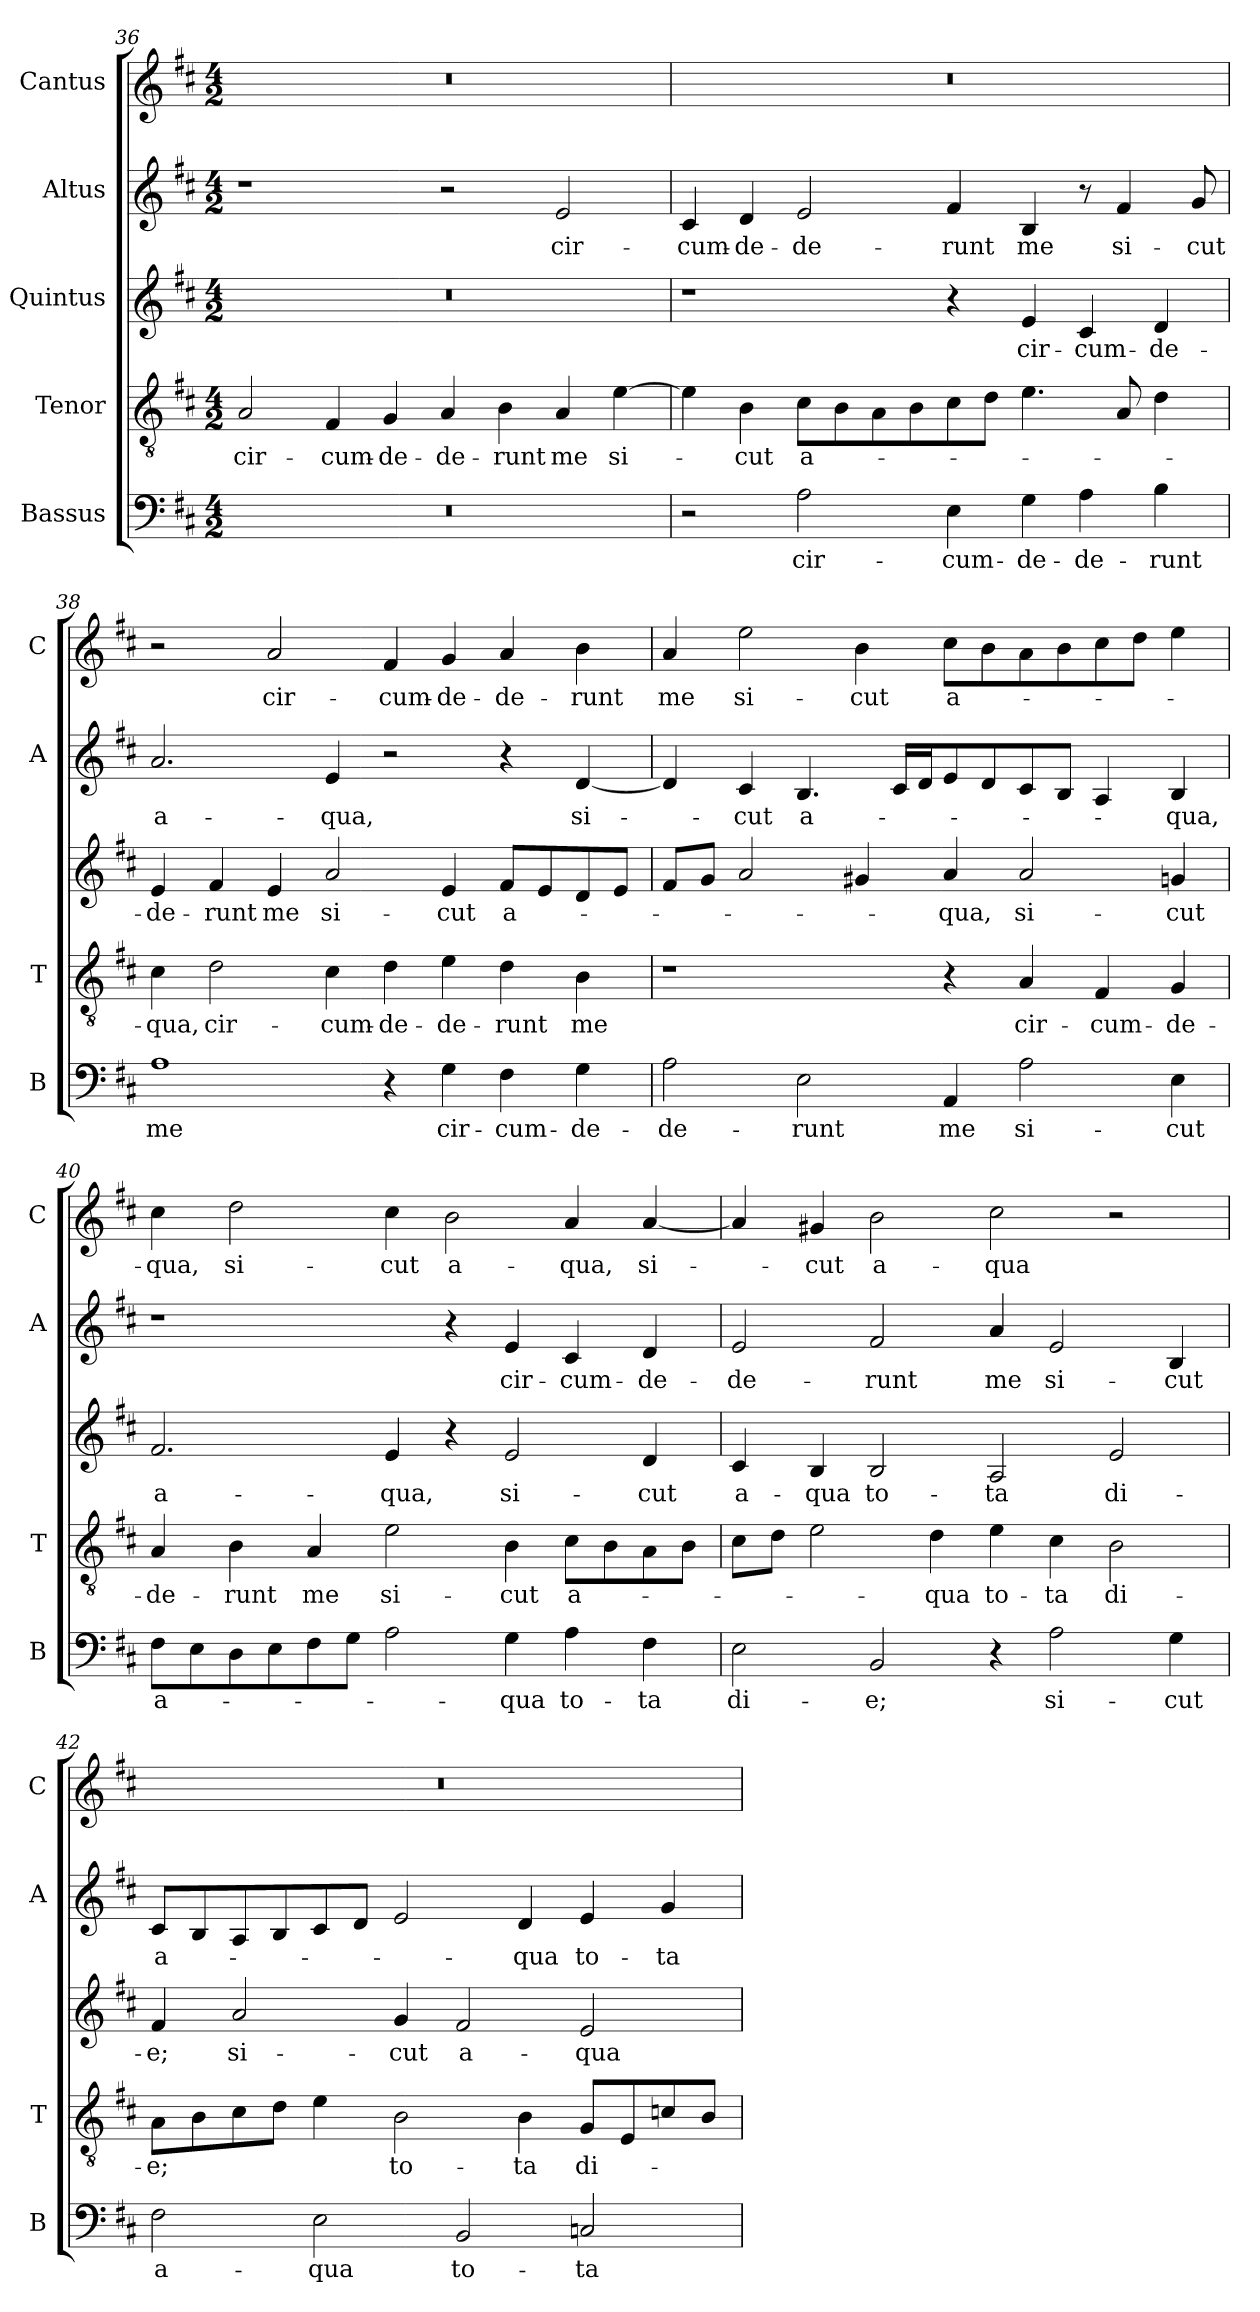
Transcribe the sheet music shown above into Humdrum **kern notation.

**kern	**text	**kern	**text	**kern	**text	**kern	**text	**kern	**text
*part5	*part5	*part4	*part4	*part3	*part3	*part2	*part2	*part1	*part1
*staff5	*staff5	*staff4	*staff4	*staff3	*staff3	*staff2	*staff2	*staff1	*staff1
*I"Bassus	*	*I"Tenor	*	*I"Quintus	*	*I"Altus	*	*I"Cantus	*
*I'B	*	*I'T	*	*	*	*I'A	*	*I'C	*
!!LO:PB:g=z
*clefF4	*	*clefGv2	*	*clefG2	*	*clefG2	*	*clefG2	*
*k[f#c#]	*	*k[f#c#]	*	*k[f#c#]	*	*k[f#c#]	*	*k[f#c#]	*
*D:	*	*D:	*	*D:	*	*D:	*	*D:	*
*M4/2	*	*M4/2	*	*M4/2	*	*M4/2	*	*M4/2	*
=36	=36	=36	=36	=36	=36	=36	=36	=36	=36
!	!	!	!LO:LY:b	!	!	!	!	!	!
0r	.	2A/	cir-	0r	.	1r	.	0r	.
!	!	!	!LO:LY:b	!	!	!	!	!	!
.	.	4F#/	-cum-	.	.	.	.	.	.
!	!	!	!LO:LY:b	!	!	!	!	!	!
.	.	4G/	-de-	.	.	.	.	.	.
!	!	!	!LO:LY:b	!	!	!	!	!	!
.	.	4A/	-de-	.	.	2r	.	.	.
!	!	!	!LO:LY:b	!	!	!	!	!	!
.	.	4B\	-runt	.	.	.	.	.	.
!	!	!	!LO:LY:b	!	!	!	!LO:LY:b	!	!
.	.	4A/	me	.	.	2e/	cir-	.	.
!	!	!	!LO:LY:b	!	!	!	!	!	!
.	.	[4e\	si-	.	.	.	.	.	.
=37	=37	=37	=37	=37	=37	=37	=37	=37	=37
!	!	!	!	!	!	!	!LO:LY:b	!	!
2r	.	4e\]	.	1r	.	4c#/	-cum-	0r	.
!	!	!	!LO:LY:b	!	!	!	!LO:LY:b	!	!
.	.	4B\	-cut	.	.	4d/	-de-	.	.
!	!LO:LY:b	!	!LO:LY:b	!	!	!	!LO:LY:b	!	!
2A\	cir-	8c#\L	a-	.	.	2e/	-de-	.	.
.	.	8B\	.	.	.	.	.	.	.
.	.	8A\	.	.	.	.	.	.	.
.	.	8B\	.	.	.	.	.	.	.
!	!LO:LY:b	!	!	!	!	!	!LO:LY:b	!	!
4E\	-cum-	8c#\	.	4r	.	4f#/	-runt	.	.
.	.	8d\J	.	.	.	.	.	.	.
!	!LO:LY:b	!	!	!	!LO:LY:b	!	!LO:LY:b	!	!
4G\	-de-	4.e\	.	4e/	cir-	4B/	me	.	.
!	!LO:LY:b	!	!	!	!LO:LY:b	!	!	!	!
4A\	-de-	.	.	4c#/	-cum-	8r	.	.	.
!	!	!	!	!	!	!	!LO:LY:b	!	!
.	.	8A/	.	.	.	4f#/	si-	.	.
!	!LO:LY:b	!	!	!	!LO:LY:b	!	!	!	!
4B\	-runt	4d\	.	4d/	-de-	.	.	.	.
!	!	!	!	!	!	!	!LO:LY:b	!	!
.	.	.	.	.	.	8g/	-cut	.	.
=38	=38	=38	=38	=38	=38	=38	=38	=38	=38
!	!LO:LY:b	!	!LO:LY:b	!	!LO:LY:b	!	!LO:LY:b	!	!
1A	me	4c#\	-qua,	4e/	-de-	2.a/	a-	2r	.
!	!	!	!LO:LY:b	!	!LO:LY:b	!	!	!	!
.	.	2d\	cir-	4f#/	-runt	.	.	.	.
!	!	!	!	!	!LO:LY:b	!	!	!	!LO:LY:b
.	.	.	.	4e/	me	.	.	2a/	cir-
!	!	!	!LO:LY:b	!	!LO:LY:b	!	!LO:LY:b	!	!
.	.	4c#\	-cum-	2a/	si-	4e/	-qua,	.	.
!	!	!	!LO:LY:b	!	!	!	!	!	!LO:LY:b
4r	.	4d\	-de-	.	.	2r	.	4f#/	-cum-
!	!LO:LY:b	!	!LO:LY:b	!	!LO:LY:b	!	!	!	!LO:LY:b
4G\	cir-	4e\	-de-	4e/	-cut	.	.	4g/	-de-
!	!LO:LY:b	!	!LO:LY:b	!	!LO:LY:b	!	!	!	!LO:LY:b
4F#\	-cum-	4d\	-runt	8f#/L	a-	4r	.	4a/	-de-
.	.	.	.	8e/	.	.	.	.	.
!	!LO:LY:b	!	!LO:LY:b	!	!	!	!LO:LY:b	!	!LO:LY:b
4G\	-de-	4B\	me	8d/	.	[4d/	si-	4b\	-runt
.	.	.	.	8e/J	.	.	.	.	.
!!LO:LB:g=z
=39	=39	=39	=39	=39	=39	=39	=39	=39	=39
!	!LO:LY:b	!	!	!	!	!	!	!	!LO:LY:b
2A\	-de-	1r	.	8f#/L	.	4d/]	.	4a/	me
.	.	.	.	8g/J	.	.	.	.	.
!	!	!	!	!	!	!	!LO:LY:b	!	!LO:LY:b
.	.	.	.	2a/	.	4c#/	-cut	2ee\	si-
!	!LO:LY:b	!	!	!	!	!	!LO:LY:b	!	!
2E\	-runt	.	.	.	.	4.B/	a-	.	.
!	!	!	!	!	!	!	!	!	!LO:LY:b
.	.	.	.	4g#X/	.	.	.	4b\	-cut
.	.	.	.	.	.	16c#/LL	.	.	.
.	.	.	.	.	.	16d/J	.	.	.
!	!LO:LY:b	!	!	!	!LO:LY:b	!	!	!	!LO:LY:b
4AA/	me	4r	.	4a/	-qua,	8e/	.	8cc#\L	a-
.	.	.	.	.	.	8d/	.	8b\	.
!	!LO:LY:b	!	!LO:LY:b	!	!LO:LY:b	!	!	!	!
2A\	si-	4A/	cir-	2a/	si-	8c#/	.	8a\	.
.	.	.	.	.	.	8B/J	.	8b\	.
!	!	!	!LO:LY:b	!	!	!	!	!	!
.	.	4F#/	-cum-	.	.	4A/	.	8cc#\	.
.	.	.	.	.	.	.	.	8dd\J	.
!	!LO:LY:b	!	!LO:LY:b	!	!LO:LY:b	!	!LO:LY:b	!	!
4E\	-cut	4G/	-de-	4gn/	-cut	4B/	-qua,	4ee\	.
=40	=40	=40	=40	=40	=40	=40	=40	=40	=40
!	!LO:LY:b	!	!LO:LY:b	!	!LO:LY:b	!	!	!	!LO:LY:b
8F#\L	a-	4A/	-de-	2.f#/	a-	1r	.	4cc#\	-qua,
8E\	.	.	.	.	.	.	.	.	.
!	!	!	!LO:LY:b	!	!	!	!	!	!LO:LY:b
8D\	.	4B\	-runt	.	.	.	.	2dd\	si-
8E\	.	.	.	.	.	.	.	.	.
!	!	!	!LO:LY:b	!	!	!	!	!	!
8F#\	.	4A/	me	.	.	.	.	.	.
8G\J	.	.	.	.	.	.	.	.	.
!	!	!	!LO:LY:b	!	!LO:LY:b	!	!	!	!LO:LY:b
2A\	.	2e\	si-	4e/	-qua,	.	.	4cc#\	-cut
!	!	!	!	!	!	!	!	!	!LO:LY:b
.	.	.	.	4r	.	4r	.	2b\	a-
!	!LO:LY:b	!	!LO:LY:b	!	!LO:LY:b	!	!LO:LY:b	!	!
4G\	-qua	4B\	-cut	2e/	si-	4e/	cir-	.	.
!	!LO:LY:b	!	!LO:LY:b	!	!	!	!LO:LY:b	!	!LO:LY:b
4A\	to-	8c#\L	a-	.	.	4c#/	-cum-	4a/	-qua,
.	.	8B\	.	.	.	.	.	.	.
!	!LO:LY:b	!	!	!	!LO:LY:b	!	!LO:LY:b	!	!LO:LY:b
4F#\	-ta	8A\	.	4d/	-cut	4d/	-de-	[4a/	si-
.	.	8B\J	.	.	.	.	.	.	.
=41	=41	=41	=41	=41	=41	=41	=41	=41	=41
!	!LO:LY:b	!	!	!	!LO:LY:b	!	!LO:LY:b	!	!
2E\	di-	8c#\L	.	4c#/	a-	2e/	-de-	4a/]	.
.	.	8d\J	.	.	.	.	.	.	.
!	!	!	!	!	!LO:LY:b	!	!	!	!LO:LY:b
.	.	2e\	.	4B/	-qua	.	.	4g#X/	-cut
!	!LO:LY:b	!	!	!	!LO:LY:b	!	!LO:LY:b	!	!LO:LY:b
2BB/	-e;	.	.	2B/	to-	2f#/	-runt	2b\	a-
!	!	!	!LO:LY:b	!	!	!	!	!	!
.	.	4d\	-qua	.	.	.	.	.	.
!	!	!	!LO:LY:b	!	!LO:LY:b	!	!LO:LY:b	!	!LO:LY:b
4r	.	4e\	to-	2A/	-ta	4a/	me	2cc#\	-qua
!	!LO:LY:b	!	!LO:LY:b	!	!	!	!LO:LY:b	!	!
2A\	si-	4c#\	-ta	.	.	2e/	si-	.	.
!	!	!	!LO:LY:b	!	!LO:LY:b	!	!	!	!
.	.	2B\	di-	2e/	di-	.	.	2r	.
!	!LO:LY:b	!	!	!	!	!	!LO:LY:b	!	!
4G\	-cut	.	.	.	.	4B/	-cut	.	.
!!LO:LB:g=z
=42	=42	=42	=42	=42	=42	=42	=42	=42	=42
!	!LO:LY:b	!	!LO:LY:b	!	!LO:LY:b	!	!LO:LY:b	!	!
2F#\	a-	8A\L	-e;	4f#/	-e;	8c#/L	a-	0r	.
.	.	8B\	.	.	.	8B/	.	.	.
!	!	!	!	!	!LO:LY:b	!	!	!	!
.	.	8c#\	.	2a/	si-	8A/	.	.	.
.	.	8d\J	.	.	.	8B/	.	.	.
!	!LO:LY:b	!	!	!	!	!	!	!	!
2E\	-qua	4e\	.	.	.	8c#/	.	.	.
.	.	.	.	.	.	8d/J	.	.	.
!	!	!	!LO:LY:b	!	!LO:LY:b	!	!	!	!
.	.	2B\	to-	4g/	-cut	2e/	.	.	.
!	!LO:LY:b	!	!	!	!LO:LY:b	!	!	!	!
2BB/	to-	.	.	2f#/	a-	.	.	.	.
!	!	!	!LO:LY:b	!	!	!	!LO:LY:b	!	!
.	.	4B\	-ta	.	.	4d/	-qua	.	.
!	!LO:LY:b	!	!LO:LY:b	!	!LO:LY:b	!	!LO:LY:b	!	!
2Cn/	-ta	8G/L	di-	2e/	-qua	4e/	to-	.	.
.	.	8E/	.	.	.	.	.	.	.
!	!	!	!	!	!	!	!LO:LY:b	!	!
.	.	8cn/	.	.	.	4g/	-ta	.	.
.	.	8B/J	.	.	.	.	.	.	.
=	=	=	=	=	=	=	=	=	=
*-	*-	*-	*-	*-	*-	*-	*-	*-	*-
